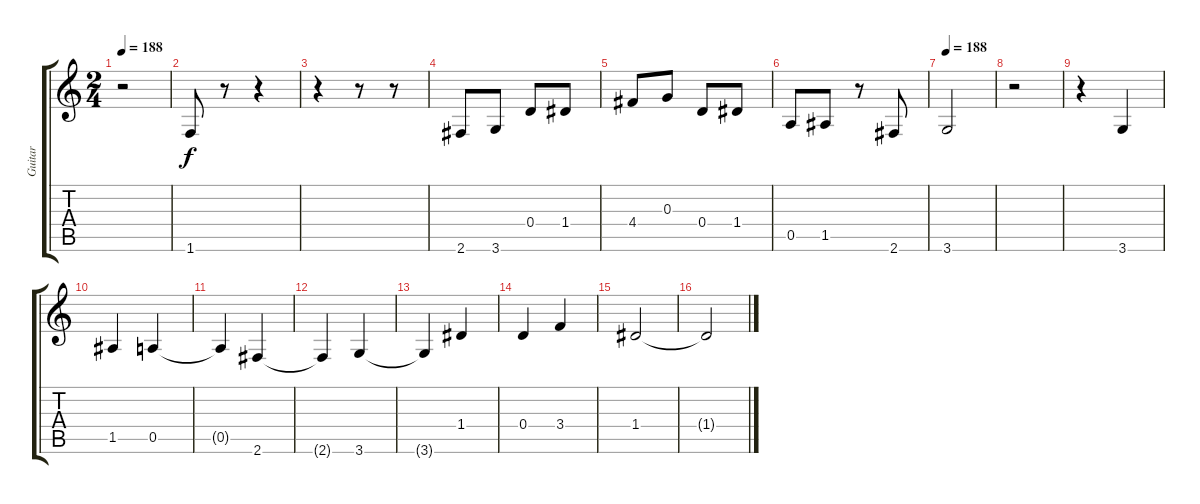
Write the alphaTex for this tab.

\track ("Guitar" "Guitar") {instrument distortionguitar}
\staff {score tabs}
\tuning (E4 B3 G3 D3 A2 E2) {hide}
\ts (2 4)
\tempo 188
\clef g2
\ks c
r.2{dy f} |
1.6.8 r.8 r.4 |
r.4 r.8 r.8 |
2.6.8 3.6.8 0.4.8 1.4.8 |
4.4.8 0.3.8 0.4.8 1.4.8 |
0.5.8 1.5.8 r.8 2.6.8 |
\tempo 188
3.6.2 |
r.2 |
r.4 3.6.4 |
1.5.4 0.5.4 |
0.5{t}.4 2.6.4 |
2.6{t}.4 3.6.4 |
3.6{t}.4 1.4.4 |
0.4.4 3.4.4 |
1.4.2 |
1.4{t}.2
